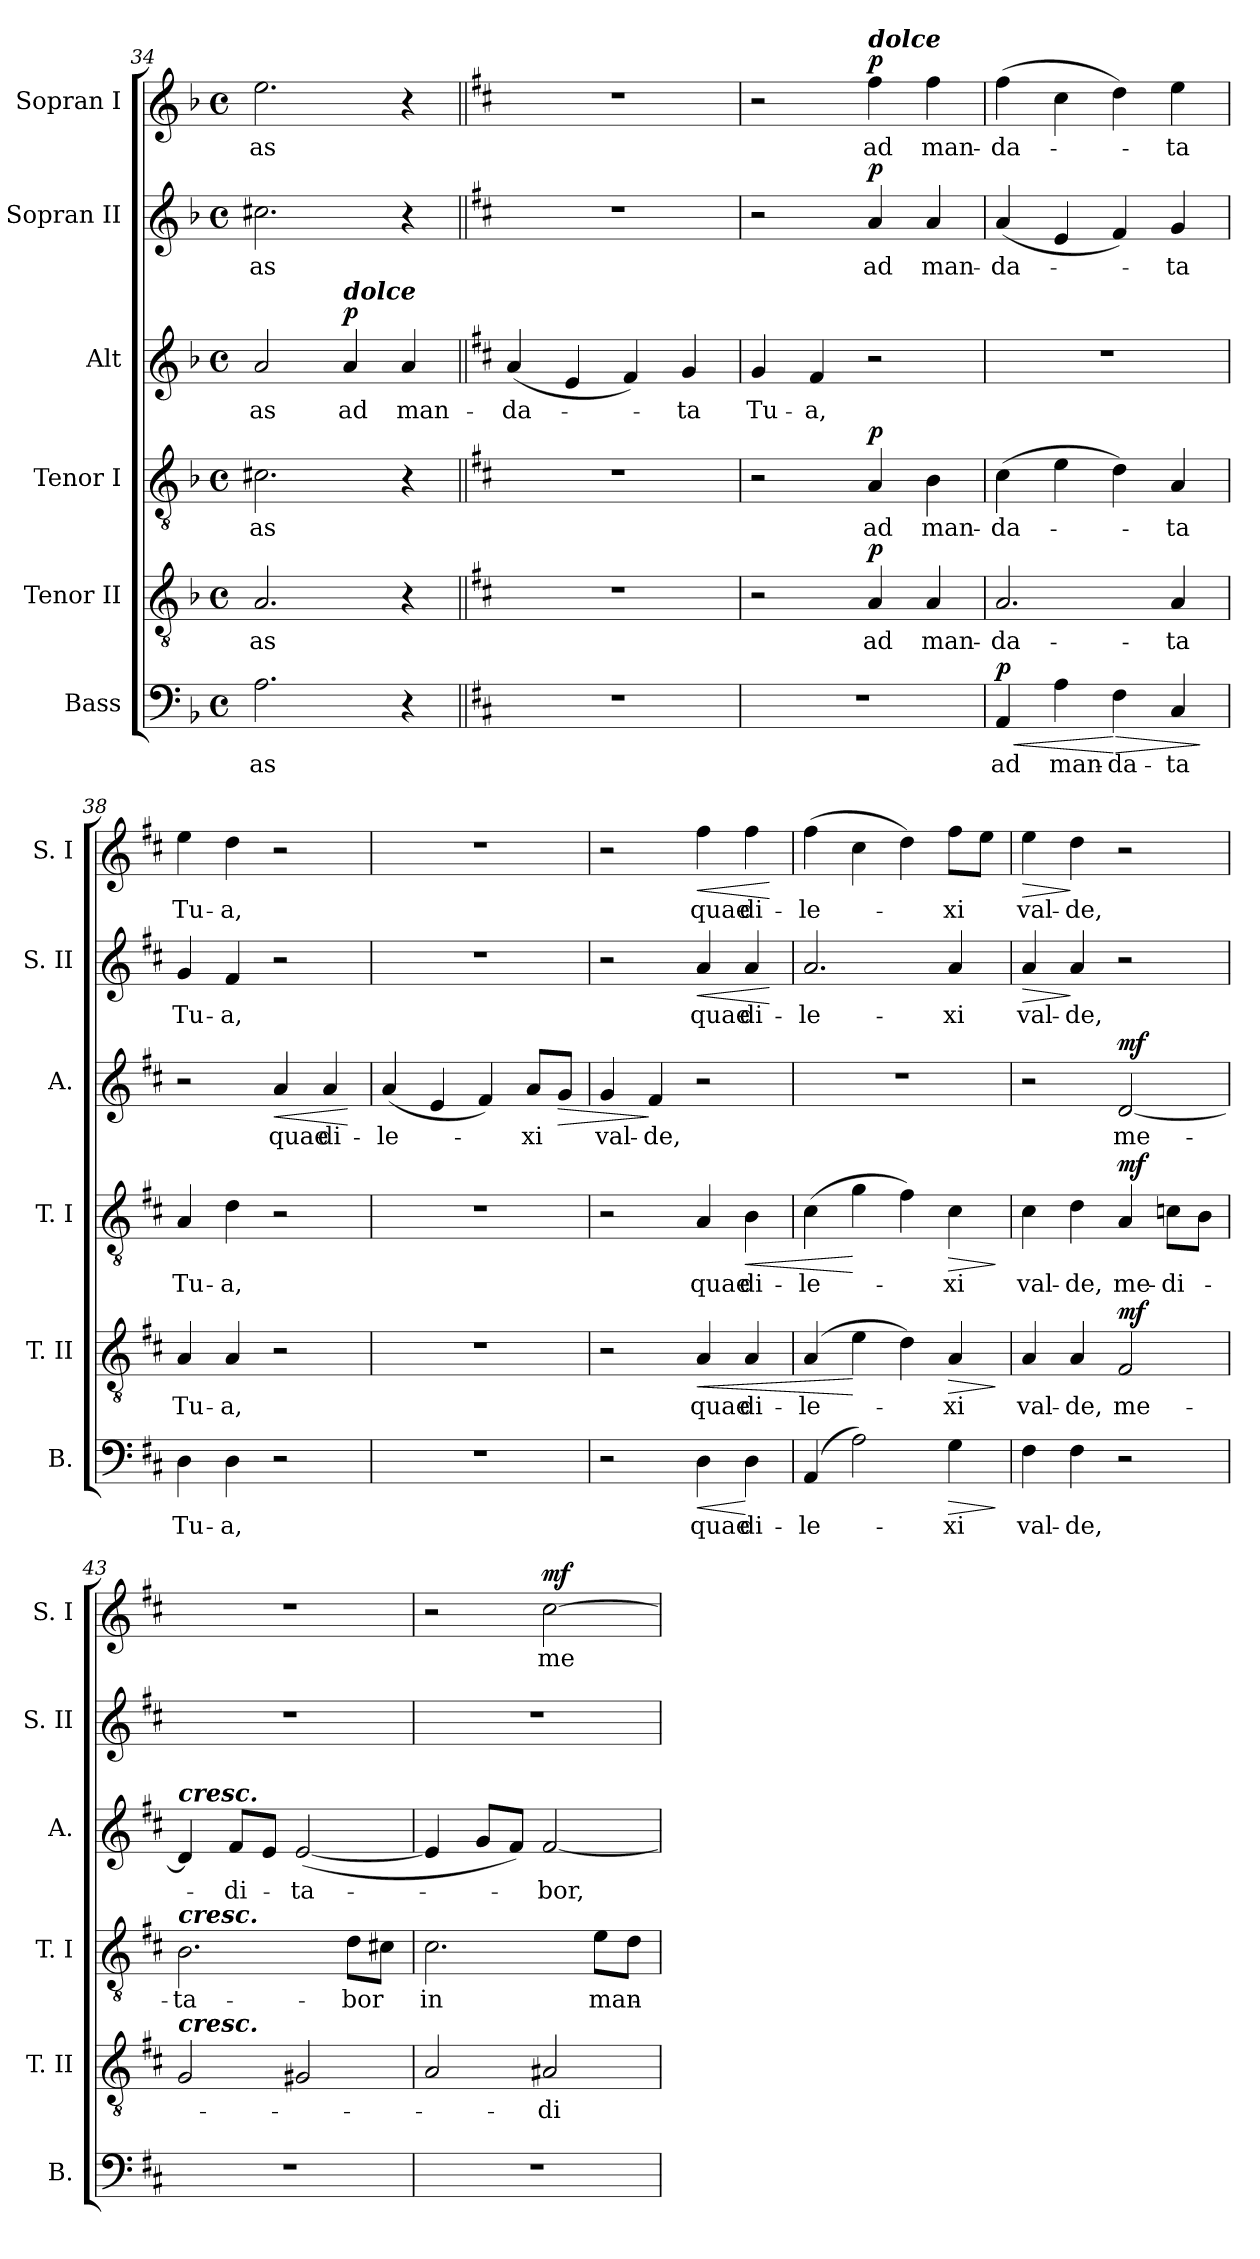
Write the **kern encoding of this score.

**kern	**text	**dynam	**kern	**text	**dynam	**kern	**text	**dynam	**kern	**text	**dynam	**kern	**text	**dynam	**kern	**text	**dynam
*part6	*part6	*part6	*part5	*part5	*part5	*part4	*part4	*part4	*part3	*part3	*part3	*part2	*part2	*part2	*part1	*part1	*part1
*staff6	*staff6	*staff6	*staff5	*staff5	*staff5	*staff4	*staff4	*staff4	*staff3	*staff3	*staff3	*staff2	*staff2	*staff2	*staff1	*staff1	*staff1
*I"Bass	*	*	*I"Tenor II	*	*	*I"Tenor I	*	*	*I"Alt	*	*	*I"Sopran II	*	*	*I"Sopran I	*	*
*I'B.	*	*	*I'T. II	*	*	*I'T. I	*	*	*I'A.	*	*	*I'S. II	*	*	*I'S. I	*	*
*clefF4	*	*	*clefGv2	*	*	*clefGv2	*	*	*clefG2	*	*	*clefG2	*	*	*clefG2	*	*
*k[b-]	*	*	*k[b-]	*	*	*k[b-]	*	*	*k[b-]	*	*	*k[b-]	*	*	*k[b-]	*	*
*F:	*	*	*F:	*	*	*F:	*	*	*F:	*	*	*F:	*	*	*F:	*	*
*M4/4	*	*	*M4/4	*	*	*M4/4	*	*	*M4/4	*	*	*M4/4	*	*	*M4/4	*	*
*met(c)	*	*	*met(c)	*	*	*met(c)	*	*	*met(c)	*	*	*met(c)	*	*	*met(c)	*	*
=34	=34	=34	=34	=34	=34	=34	=34	=34	=34	=34	=34	=34	=34	=34	=34	=34	=34
!	!LO:LY:b	!	!	!LO:LY:b	!	!	!LO:LY:b	!	!	!LO:LY:b	!	!	!LO:LY:b	!	!	!LO:LY:b	!
2.A\	-as	.	2.A/	-as	.	2.c#X\	-as	.	2a/	-as	.	2.cc#X\	-as	.	2.ee\	-as	.
!	!	!	!	!	!	!	!	!	!LO:TX:a:Bi:t=dolce	!	!	!	!	!	!	!	!
!	!	!	!	!	!	!	!	!	!	!LO:LY:b	!LO:DY:a	!	!	!	!	!	!
.	.	.	.	.	.	.	.	.	4a/	ad	p	.	.	.	.	.	.
!	!	!	!	!	!	!	!	!	!	!LO:LY:b	!	!	!	!	!	!	!
4r	.	.	4r	.	.	4r	.	.	4a/	man-	.	4r	.	.	4r	.	.
=35||	=35||	=35||	=35||	=35||	=35||	=35||	=35||	=35||	=35||	=35||	=35||	=35||	=35||	=35||	=35||	=35||	=35||
*k[f#c#]	*	*	*k[f#c#]	*	*	*k[f#c#]	*	*	*k[f#c#]	*	*	*k[f#c#]	*	*	*k[f#c#]	*	*
*D:	*	*	*D:	*	*	*D:	*	*	*D:	*	*	*D:	*	*	*D:	*	*
!	!	!	!	!	!	!	!	!	!	!LO:LY:b	!	!	!	!	!	!	!
1r	.	.	1r	.	.	1r	.	.	(<4a/	-da-	.	1r	.	.	1r	.	.
.	.	.	.	.	.	.	.	.	4e/	.	.	.	.	.	.	.	.
.	.	.	.	.	.	.	.	.	4f#/)	.	.	.	.	.	.	.	.
!	!	!	!	!	!	!	!	!	!	!LO:LY:b	!	!	!	!	!	!	!
.	.	.	.	.	.	.	.	.	4g/	-ta	.	.	.	.	.	.	.
=36	=36	=36	=36	=36	=36	=36	=36	=36	=36	=36	=36	=36	=36	=36	=36	=36	=36
!	!	!	!	!	!	!	!	!	!	!LO:LY:b	!	!	!	!	!	!	!
1r	.	.	2r	.	.	2r	.	.	4g/	Tu-	.	2r	.	.	2r	.	.
!	!	!	!	!	!	!	!	!	!	!LO:LY:b	!	!	!	!	!	!	!
.	.	.	.	.	.	.	.	.	4f#/	-a,	.	.	.	.	.	.	.
!	!	!	!	!	!	!	!	!	!	!	!	!	!	!	!LO:TX:a:Bi:t=dolce	!	!
!	!	!	!	!LO:LY:b	!LO:DY:a	!	!LO:LY:b	!LO:DY:a	!	!	!	!	!LO:LY:b	!LO:DY:a	!	!LO:LY:b	!LO:DY:a
.	.	.	4A/	ad	p	4A/	ad	p	2r	.	.	4a/	ad	p	4ff#\	ad	p
!	!	!	!	!LO:LY:b	!	!	!LO:LY:b	!	!	!	!	!	!LO:LY:b	!	!	!LO:LY:b	!
.	.	.	4A/	man-	.	4B\	man-	.	.	.	.	4a/	man-	.	4ff#\	man-	.
!!LO:LB:g=z
=37	=37	=37	=37	=37	=37	=37	=37	=37	=37	=37	=37	=37	=37	=37	=37	=37	=37
!	!LO:LY:b	!LO:HP:b	!	!LO:LY:b	!	!	!LO:LY:b	!	!	!	!	!	!LO:LY:b	!	!	!LO:LY:b	!
!	!	!LO:DY:n=1:a	!	!	!	!	!	!	!	!	!	!	!	!	!	!	!
4AA/	ad	< p	2.A/	-da-	.	(>4c#\	-da-	.	1r	.	.	(<4a/	-da-	.	(>4ff#\	-da-	.
!	!LO:LY:b	!	!	!	!	!	!	!	!	!	!	!	!	!	!	!	!
4A\	man-	.	.	.	.	4e\	.	.	.	.	.	4e/	.	.	4cc#\	.	.
!	!LO:LY:b	!LO:HP:n=1:b	!	!	!	!	!	!	!	!	!	!	!	!	!	!	!
4F#\	-da-	[ >	.	.	.	4d\)	.	.	.	.	.	4f#/)	.	.	4dd\)	.	.
!	!LO:LY:b	!	!	!LO:LY:b	!	!	!LO:LY:b	!	!	!	!	!	!LO:LY:b	!	!	!LO:LY:b	!
4C#/	-ta	.	4A/	-ta	.	4A/	-ta	.	.	.	.	4g/	-ta	.	4ee\	-ta	.
.	.	]	.	.	.	.	.	.	.	.	.	.	.	.	.	.	.
=38	=38	=38	=38	=38	=38	=38	=38	=38	=38	=38	=38	=38	=38	=38	=38	=38	=38
!	!LO:LY:b	!	!	!LO:LY:b	!	!	!LO:LY:b	!	!	!	!	!	!LO:LY:b	!	!	!LO:LY:b	!
4D\	Tu-	.	4A/	Tu-	.	4A/	Tu-	.	2r	.	.	4g/	Tu-	.	4ee\	Tu-	.
!	!LO:LY:b	!	!	!LO:LY:b	!	!	!LO:LY:b	!	!	!	!	!	!LO:LY:b	!	!	!LO:LY:b	!
4D\	-a,	.	4A/	-a,	.	4d\	-a,	.	.	.	.	4f#/	-a,	.	4dd\	-a,	.
!	!	!	!	!	!	!	!	!	!	!LO:LY:b	!LO:HP:b	!	!	!	!	!	!
2r	.	.	2r	.	.	2r	.	.	4a/	quae	<	2r	.	.	2r	.	.
!	!	!	!	!	!	!	!	!	!	!LO:LY:b	!	!	!	!	!	!	!
.	.	.	.	.	.	.	.	.	4a/	di-	.	.	.	.	.	.	.
.	.	.	.	.	.	.	.	.	.	.	[	.	.	.	.	.	.
=39	=39	=39	=39	=39	=39	=39	=39	=39	=39	=39	=39	=39	=39	=39	=39	=39	=39
!	!	!	!	!	!	!	!	!	!	!LO:LY:b	!	!	!	!	!	!	!
1r	.	.	1r	.	.	1r	.	.	(<4a/	-le-	.	1r	.	.	1r	.	.
.	.	.	.	.	.	.	.	.	4e/	.	.	.	.	.	.	.	.
.	.	.	.	.	.	.	.	.	4f#/)	.	.	.	.	.	.	.	.
!	!	!	!	!	!	!	!	!	!	!LO:LY:b	!	!	!	!	!	!	!
.	.	.	.	.	.	.	.	.	8a/L	-xi	.	.	.	.	.	.	.
!	!	!	!	!	!	!	!	!	!	!	!LO:HP:b	!	!	!	!	!	!
.	.	.	.	.	.	.	.	.	8g/J	.	>	.	.	.	.	.	.
=40	=40	=40	=40	=40	=40	=40	=40	=40	=40	=40	=40	=40	=40	=40	=40	=40	=40
!	!	!	!	!	!	!	!	!	!	!LO:LY:b	!	!	!	!	!	!	!
2r	.	.	2r	.	.	2r	.	.	4g/	val-	.	2r	.	.	2r	.	.
!	!	!	!	!	!	!	!	!	!	!LO:LY:b	!	!	!	!	!	!	!
.	.	.	.	.	.	.	.	.	4f#/	-de,	]	.	.	.	.	.	.
!	!LO:LY:b	!LO:HP:b	!	!LO:LY:b	!LO:HP:b	!	!LO:LY:b	!	!	!	!	!	!LO:LY:b	!LO:HP:b	!	!LO:LY:b	!LO:HP:b
4D\	quae	<	4A/	quae	<	4A/	quae	.	2r	.	.	4a/	quae	<	4ff#\	quae	<
!	!LO:LY:b	!	!	!LO:LY:b	!	!	!LO:LY:b	!LO:HP:b	!	!	!	!	!LO:LY:b	!	!	!LO:LY:b	!
4D\	di-	[	4A/	di-	.	4B\	di-	<	.	.	.	4a/	di-	.	4ff#\	di-	.
.	.	.	.	.	.	.	.	.	.	.	.	.	.	[	.	.	[
=41	=41	=41	=41	=41	=41	=41	=41	=41	=41	=41	=41	=41	=41	=41	=41	=41	=41
!	!LO:LY:b	!	!	!LO:LY:b	!	!	!LO:LY:b	!	!	!	!	!	!LO:LY:b	!	!	!LO:LY:b	!
(4AA/	-le-	.	(4A/	-le-	.	(>4c#\	-le-	.	1r	.	.	2.a/	-le-	.	(>4ff#\	-le-	.
2A\)	.	.	4e\	.	[	4g\	.	[	.	.	.	.	.	.	4cc#\	.	.
.	.	.	4d\)	.	.	4f#\)	.	.	.	.	.	.	.	.	4dd\)	.	.
!	!LO:LY:b	!LO:HP:b	!	!LO:LY:b	!LO:HP:b	!	!LO:LY:b	!LO:HP:b	!	!	!	!	!LO:LY:b	!	!	!LO:LY:b	!
4G\	-xi	>	4A/	-xi	>	4c#\	-xi	>	.	.	.	4a/	-xi	.	8ff#\L	-xi	.
.	.	.	.	.	.	.	.	.	.	.	.	.	.	.	8ee\J	.	.
.	.	]	.	.	]	.	.	]	.	.	.	.	.	.	.	.	.
!!LO:PB:g=z
=42	=42	=42	=42	=42	=42	=42	=42	=42	=42	=42	=42	=42	=42	=42	=42	=42	=42
!	!LO:LY:b	!	!	!LO:LY:b	!	!	!LO:LY:b	!	!	!	!	!	!LO:LY:b	!LO:HP:b	!	!LO:LY:b	!LO:HP:b
4F#\	val-	.	4A/	val-	.	4c#\	val-	.	2r	.	.	4a/	val-	>	4ee\	val-	>
!	!LO:LY:b	!	!	!LO:LY:b	!	!	!LO:LY:b	!	!	!	!	!	!LO:LY:b	!	!	!LO:LY:b	!
4F#\	-de,	.	4A/	-de,	.	4d\	-de,	.	.	.	.	4a/	-de,	]	4dd\	-de,	]
!	!	!	!	!LO:LY:b	!LO:DY:a	!	!LO:LY:b	!LO:DY:a	!	!LO:LY:b	!LO:DY:a	!	!	!	!	!	!
2r	.	.	2F#/	me-	mf	4A/	me-	mf	[2d/	me-	mf	2r	.	.	2r	.	.
!	!	!	!	!	!	!	!LO:LY:b	!	!	!	!	!	!	!	!	!	!
.	.	.	.	.	.	8cn\L	-di-	.	.	.	.	.	.	.	.	.	.
.	.	.	.	.	.	8B\J	.	.	.	.	.	.	.	.	.	.	.
=43	=43	=43	=43	=43	=43	=43	=43	=43	=43	=43	=43	=43	=43	=43	=43	=43	=43
!	!	!	!	!	!	!	!	!	!LO:TX:a:Bi:t=cresc.	!	!	!	!	!	!	!	!
!	!	!	!	!	!	!LO:TX:a:Bi:t=cresc.	!	!	!	!	!	!	!	!	!	!	!
!	!	!	!LO:TX:a:Bi:t=cresc.	!	!	!	!	!	!	!	!	!	!	!	!	!	!
!	!	!	!	!	!	!	!LO:LY:b	!	!	!	!	!	!	!	!	!	!
1r	.	.	2G/	.	.	2.B\	-ta-	.	4d/]	.	.	1r	.	.	1r	.	.
!	!	!	!	!	!	!	!	!	!	!LO:LY:b	!	!	!	!	!	!	!
.	.	.	.	.	.	.	.	.	8f#/L	-di-	.	.	.	.	.	.	.
.	.	.	.	.	.	.	.	.	8e/J	.	.	.	.	.	.	.	.
!	!	!	!	!	!	!	!	!	!	!LO:LY:b	!	!	!	!	!	!	!
.	.	.	2G#X/	.	.	.	.	.	(<[2e/	-ta-	.	.	.	.	.	.	.
!	!	!	!	!	!	!	!LO:LY:b	!	!	!	!	!	!	!	!	!	!
.	.	.	.	.	.	8d\L	-bor	.	.	.	.	.	.	.	.	.	.
.	.	.	.	.	.	8c#X\J	.	.	.	.	.	.	.	.	.	.	.
=44	=44	=44	=44	=44	=44	=44	=44	=44	=44	=44	=44	=44	=44	=44	=44	=44	=44
!	!	!	!	!	!	!	!LO:LY:b	!	!	!	!	!	!	!	!	!	!
1r	.	.	2A/	.	.	2.c#\	in	.	4e/]	.	.	1r	.	.	2r	.	.
.	.	.	.	.	.	.	.	.	8g/L	.	.	.	.	.	.	.	.
.	.	.	.	.	.	.	.	.	8f#/J)	.	.	.	.	.	.	.	.
!	!	!	!	!LO:LY:b	!	!	!	!	!	!LO:LY:b	!	!	!	!	!	!LO:LY:b	!LO:DY:a
.	.	.	2A#X/	-di-	.	.	.	.	[2f#/	-bor,	.	.	.	.	[2cc#\	me-	mf
!	!	!	!	!	!	!	!LO:LY:b	!	!	!	!	!	!	!	!	!	!
.	.	.	.	.	.	8e\L	man-	.	.	.	.	.	.	.	.	.	.
.	.	.	.	.	.	8d\J	.	.	.	.	.	.	.	.	.	.	.
=	=	=	=	=	=	=	=	=	=	=	=	=	=	=	=	=	=
*-	*-	*-	*-	*-	*-	*-	*-	*-	*-	*-	*-	*-	*-	*-	*-	*-	*-
